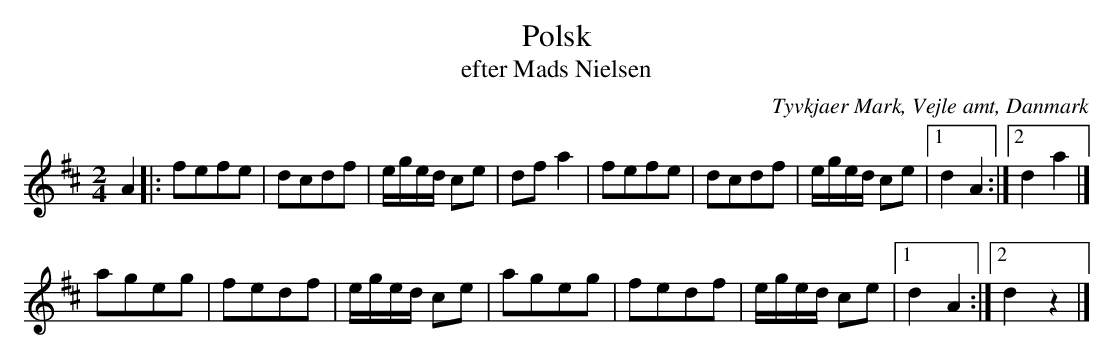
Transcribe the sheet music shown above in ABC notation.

X:1
T:Polsk
T:efter Mads Nielsen
O:Tyvkjaer Mark, Vejle amt, Danmark
M:2/4
L:1/8
K:D
A2 |: fefe | dcdf | e/g/e/d/ ce | df a2 | fefe | dcdf | e/g/e/d/ ce |1 d2 A2 :|2 d2 a2 |]
ageg | fedf | e/g/e/d/ ce | ageg | fedf | e/g/e/d/ ce |1 d2 A2 :|2 d2 z2 |]
